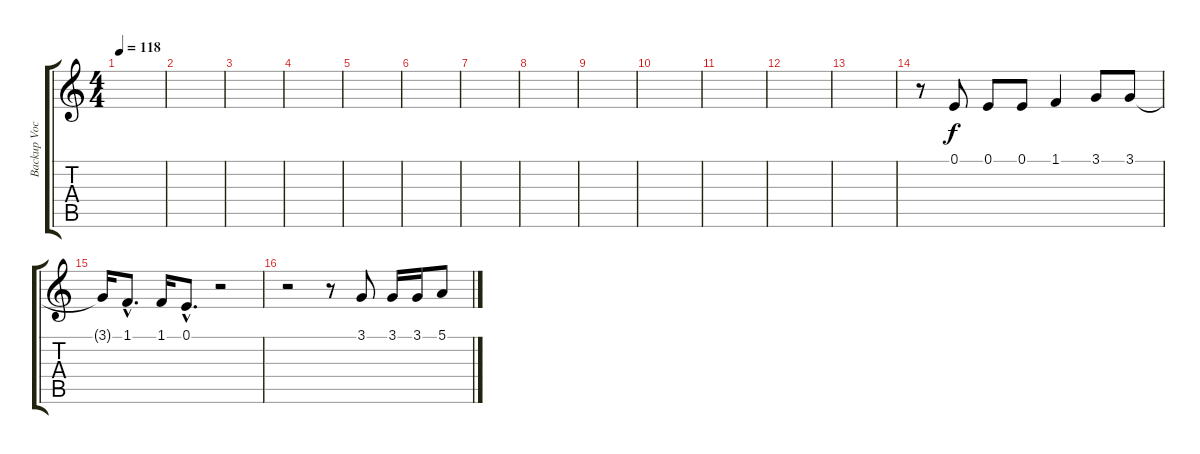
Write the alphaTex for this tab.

\track ("Backup Vocals" "Backup Voc") {instrument altosax}
\staff {score tabs}
\tuning (E4 B3 G3 D3 A2 E2) {hide}
\ts (4 4)
\tempo 118
\clef g2
\ks c
|
|
|
|
|
|
|
|
|
|
|
|
|
r.8 0.1.8 0.1.8 0.1.8 1.1.4 3.1.8 3.1.8 |
3.1{t}.16 1.1{hac}.8{d} 1.1.16 0.1{hac}.8{d} r.2 |
r.2 r.8 3.1.8 3.1.16 3.1.16 5.1.8
